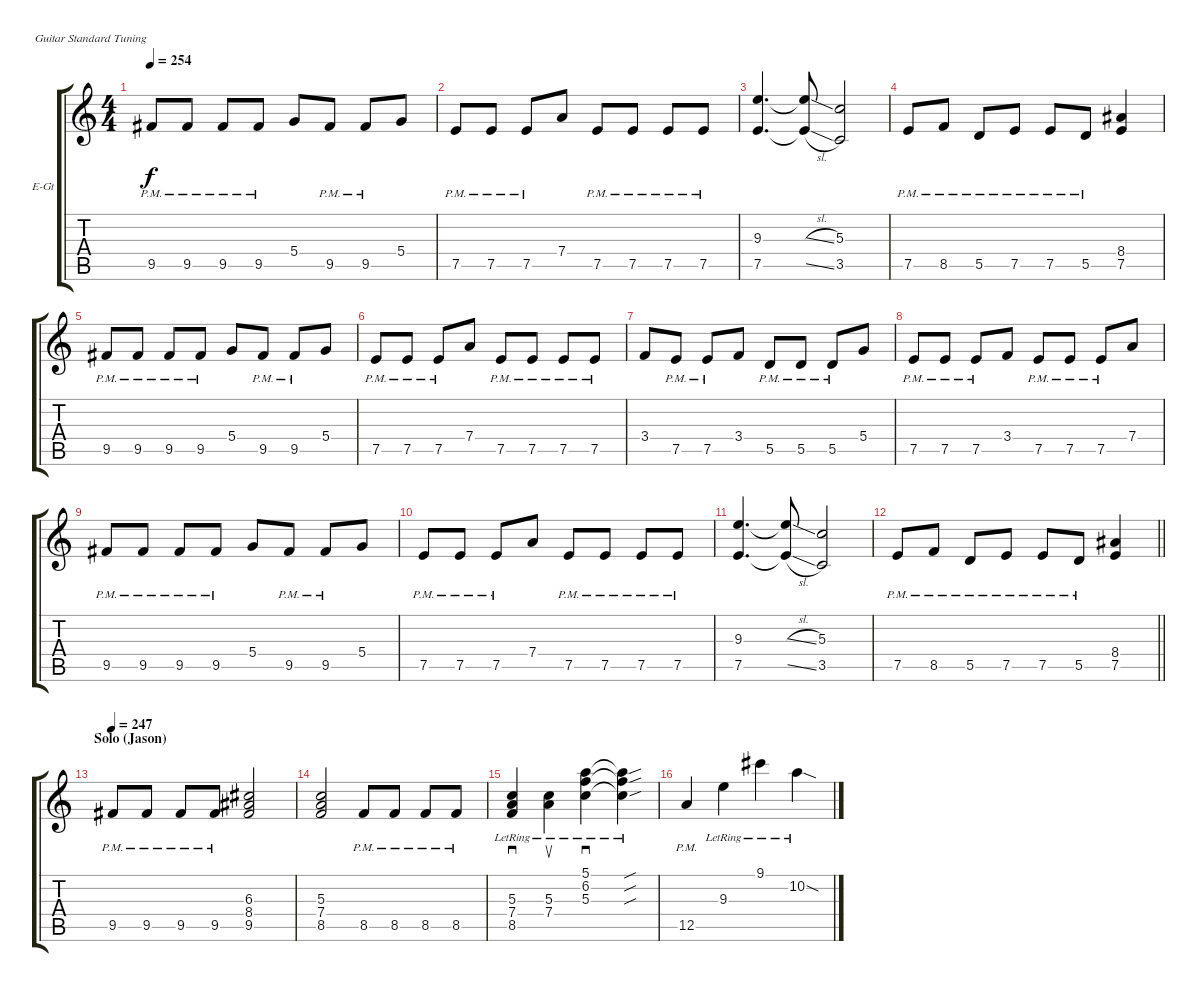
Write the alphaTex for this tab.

\bracketExtendMode groupsimilarinstruments
\firstSystemTrackNameOrientation horizontal
\otherSystemsTrackNameOrientation horizontal
\track ("Gtr. 2 - Jason" "E-Gt") {instrument distortionguitar}
\staff {score tabs}
\tuning (E4 B3 G3 D3 A2 E2)
\ts (4 4)
\tempo 254
\clef g2
\ks c
9.5{pm}.8{dy f} 9.5{pm}.8 9.5{pm}.8 9.5{pm}.8 5.4.8 9.5{pm}.8 9.5{pm}.8 5.4.8 |
7.5{pm}.8 7.5{pm}.8 7.5{pm}.8 7.4.8 7.5{pm}.8 7.5{pm}.8 7.5{pm}.8 7.5{pm}.8 |
(9.3 7.5).4{d} (9.3{sl t} 7.5{sl t}).8 (5.3 3.5).2 |
7.5{pm}.8 8.5{pm}.8 5.5{pm}.8 7.5{pm}.8 7.5{pm}.8 5.5{pm}.8 (8.4 7.5).4 |
9.5{pm}.8 9.5{pm}.8 9.5{pm}.8 9.5{pm}.8 5.4.8 9.5{pm}.8 9.5{pm}.8 5.4.8 |
7.5{pm}.8 7.5{pm}.8 7.5{pm}.8 7.4.8 7.5{pm}.8 7.5{pm}.8 7.5{pm}.8 7.5{pm}.8 |
3.4.8 7.5{pm}.8 7.5{pm}.8 3.4.8 5.5{pm}.8 5.5{pm}.8 5.5{pm}.8 5.4.8 |
7.5{pm}.8 7.5{pm}.8 7.5{pm}.8 3.4.8 7.5{pm}.8 7.5{pm}.8 7.5{pm}.8 7.4.8 |
9.5{pm}.8 9.5{pm}.8 9.5{pm}.8 9.5{pm}.8 5.4.8 9.5{pm}.8 9.5{pm}.8 5.4.8 |
7.5{pm}.8 7.5{pm}.8 7.5{pm}.8 7.4.8 7.5{pm}.8 7.5{pm}.8 7.5{pm}.8 7.5{pm}.8 |
(9.3 7.5).4{d} (9.3{sl t} 7.5{sl t}).8 (5.3 3.5).2 |
\barLineRight lightlight
7.5{pm}.8 8.5{pm}.8 5.5{pm}.8 7.5{pm}.8 7.5{pm}.8 5.5{pm}.8 (8.4 7.5).4 |
\section ("" "Solo (Jason)")
\tempo 247
9.5{pm}.8 9.5{pm}.8 9.5{pm}.8 9.5{pm}.8 (6.3 8.4 9.5).2 |
(5.3 7.4 8.5).2 8.5{pm}.8 8.5{pm}.8 8.5{pm}.8 8.5{pm}.8 |
(5.3{lr} 7.4{lr} 8.5{lr}).4{sd} (5.3{lr} 7.4{lr}).4{su} (5.1{lr} 6.2{lr} 5.3{lr}).4{sd} (5.1{sou lr t} 6.2{sou lr t} 5.3{sou lr t}).4 |
12.5{pm}.4 9.3{lr}.4 9.1{lr}.4 10.2{sod lr}.4
